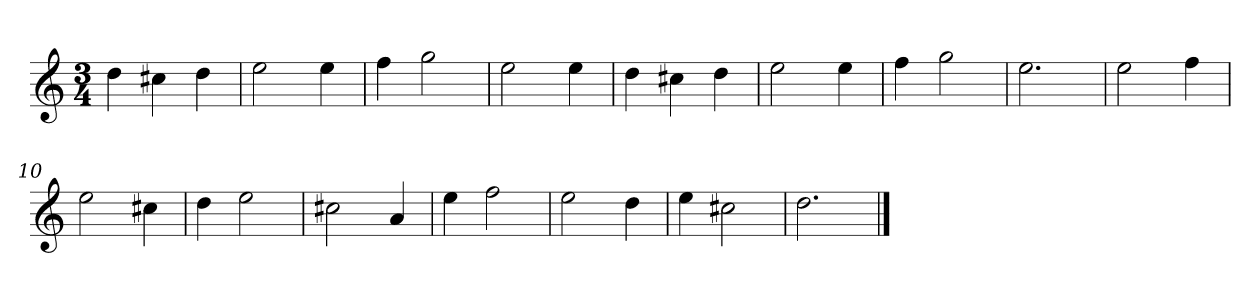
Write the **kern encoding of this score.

**kern
*part1
*staff1
*k[]
*M3/4
*MM120
=1
4dd
4cc#X
4dd
=2
2ee
4ee
=3
4ff
2gg
=4
2ee
4ee
=5
4dd
4cc#X
4dd
=6
2ee
4ee
=7
4ff
2gg
=8
2.ee
=9
2ee
4ff
=10
2ee
4cc#X
=11
4dd
2ee
=12
2cc#X
4a
=13
4ee
2ff
=14
2ee
4dd
=15
4ee
2cc#X
=16
2.dd
==
*-
